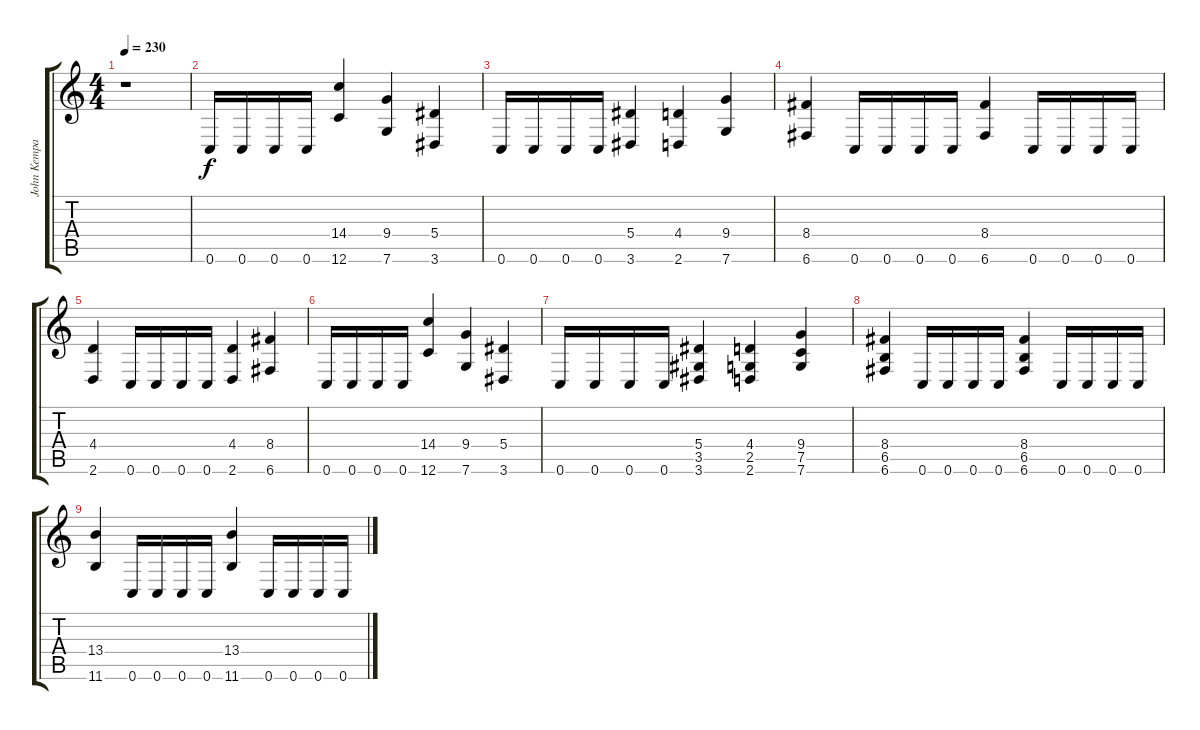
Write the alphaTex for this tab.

\track ("John Kempainen" "John Kempa") {instrument overdrivenguitar}
\staff {score tabs}
\tuning (C4 G3 Eb3 Bb2 F2 C2) {hide}
\ts (4 4)
\tempo 230
\clef g2
\ks c
r.1{dy f instrument overdrivenguitar} |
0.6.16 0.6.16 0.6.16 0.6.16 (14.4 12.6).4 (9.4 7.6).4 (5.4 3.6).4 |
0.6.16 0.6.16 0.6.16 0.6.16 (5.4 3.6).4 (4.4 2.6).4 (9.4 7.6).4 |
(8.4 6.6).4 0.6.16 0.6.16 0.6.16 0.6.16 (8.4 6.6).4 0.6.16 0.6.16 0.6.16 0.6.16 |
(4.4 2.6).4 0.6.16 0.6.16 0.6.16 0.6.16 (4.4 2.6).4 (8.4 6.6).4 |
0.6.16 0.6.16 0.6.16 0.6.16 (14.4 12.6).4 (9.4 7.6).4 (5.4 3.6).4 |
0.6.16 0.6.16 0.6.16 0.6.16 (5.4 3.5 3.6).4 (4.4 2.5 2.6).4 (9.4 7.5 7.6).4 |
(8.4 6.5 6.6).4 0.6.16 0.6.16 0.6.16 0.6.16 (8.4 6.5 6.6).4 0.6.16 0.6.16 0.6.16 0.6.16 |
(13.4 11.6).4 0.6.16 0.6.16 0.6.16 0.6.16 (13.4 11.6).4 0.6.16 0.6.16 0.6.16 0.6.16
